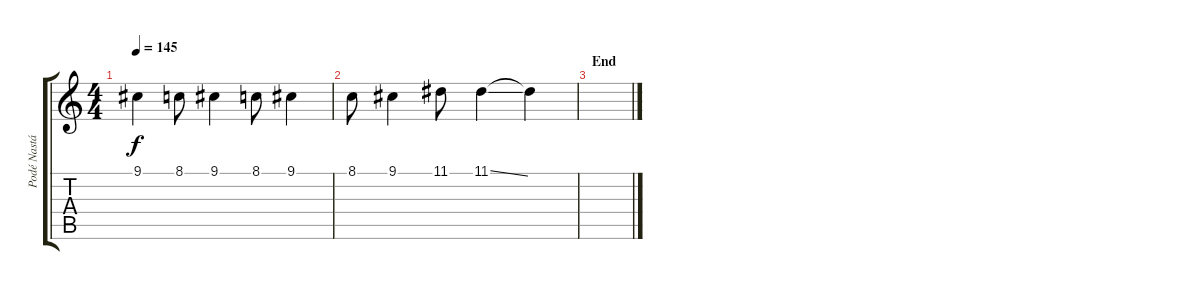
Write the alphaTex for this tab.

\track ("Podé Nastácia" "Podé Nastá") {instrument lead5charang}
\staff {score tabs}
\tuning (E4 B3 G3 D3 A2 E2) {hide}
\ts (4 4)
\tempo 145
\clef g2
\ks c
9.1.4{dy f} 8.1.8 9.1.4 8.1.8 9.1.4 |
8.1.8 9.1.4 11.1.8 11.1{ss}.4 11.1{t}.4 |
\section ("" "End")
